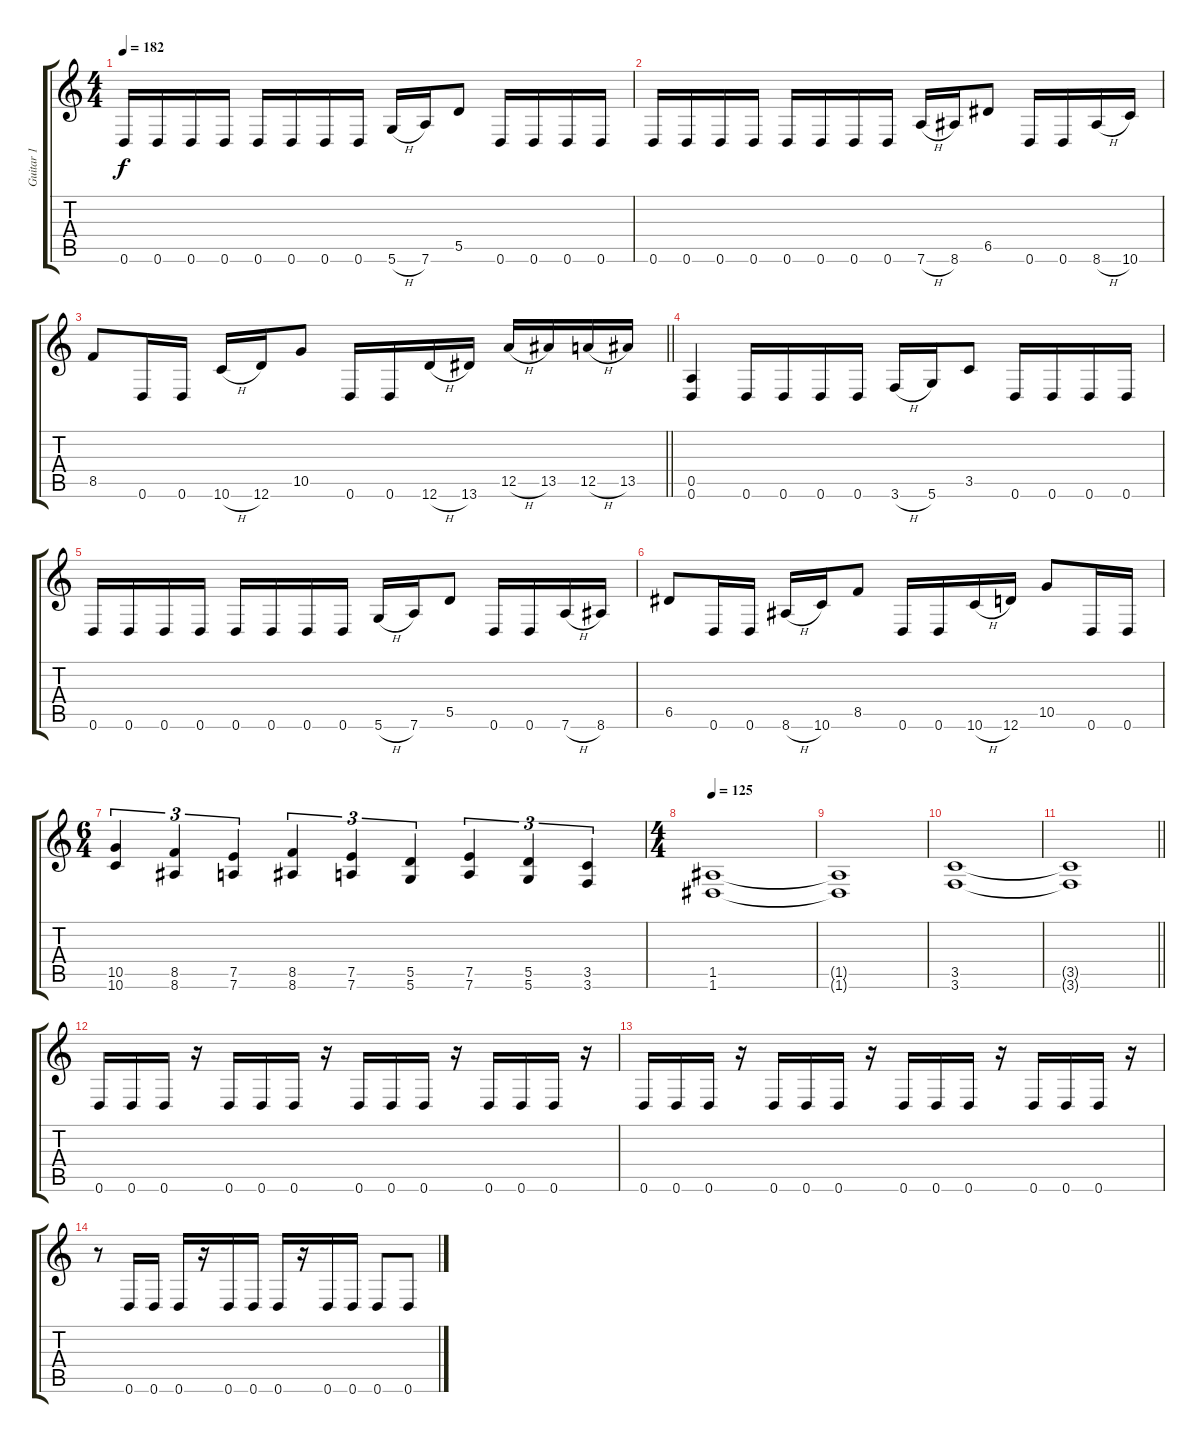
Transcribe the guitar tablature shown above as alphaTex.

\track ("Guitar 1" "Guitar 1") {instrument distortionguitar}
\staff {score tabs}
\tuning (E4 B3 G3 D3 A2 D2) {hide}
\ts (4 4)
\tempo 182
\clef g2
\ks c
0.6.16{dy f} 0.6.16 0.6.16 0.6.16 0.6.16 0.6.16 0.6.16 0.6.16 5.6{h}.16 7.6.16 5.5.8 0.6.16 0.6.16 0.6.16 0.6.16 |
0.6.16 0.6.16 0.6.16 0.6.16 0.6.16 0.6.16 0.6.16 0.6.16 7.6{h}.16 8.6.16 6.5.8 0.6.16 0.6.16 8.6{h}.16 10.6.16 |
\barLineRight lightlight
8.5.8 0.6.16 0.6.16 10.6{h}.16 12.6.16 10.5.8 0.6.16 0.6.16 12.6{h}.16 13.6.16 12.5{h}.16 13.5.16 12.5{h}.16 13.5.16 |
(0.5 0.6).4 0.6.16 0.6.16 0.6.16 0.6.16 3.6{h}.16 5.6.16 3.5.8 0.6.16 0.6.16 0.6.16 0.6.16 |
0.6.16 0.6.16 0.6.16 0.6.16 0.6.16 0.6.16 0.6.16 0.6.16 5.6{h}.16 7.6.16 5.5.8 0.6.16 0.6.16 7.6{h}.16 8.6.16 |
6.5.8 0.6.16 0.6.16 8.6{h}.16 10.6.16 8.5.8 0.6.16 0.6.16 10.6{h}.16 12.6.16 10.5.8 0.6.16 0.6.16 |
\ts (6 4)
(10.5 10.6).4{tu (3 2)} (8.5 8.6).4{tu (3 2)} (7.5 7.6).4{tu (3 2)} (8.5 8.6).4{tu (3 2)} (7.5 7.6).4{tu (3 2)} (5.5 5.6).4{tu (3 2)} (7.5 7.6).4{tu (3 2)} (5.5 5.6).4{tu (3 2)} (3.5 3.6).4{tu (3 2)} |
\ts (4 4)
\tempo 125
(1.5 1.6).1 |
(1.5{t} 1.6{t}).1 |
(3.5 3.6).1 |
\barLineRight lightlight
(3.5{t} 3.6{t}).1 |
\section ("" "")
0.6.16 0.6.16 0.6.16 r.16 0.6.16 0.6.16 0.6.16 r.16 0.6.16 0.6.16 0.6.16 r.16 0.6.16 0.6.16 0.6.16 r.16 |
0.6.16 0.6.16 0.6.16 r.16 0.6.16 0.6.16 0.6.16 r.16 0.6.16 0.6.16 0.6.16 r.16 0.6.16 0.6.16 0.6.16 r.16 |
r.8 0.6.16 0.6.16 0.6.16 r.16 0.6.16 0.6.16 0.6.16 r.16 0.6.16 0.6.16 0.6.8 0.6.8
